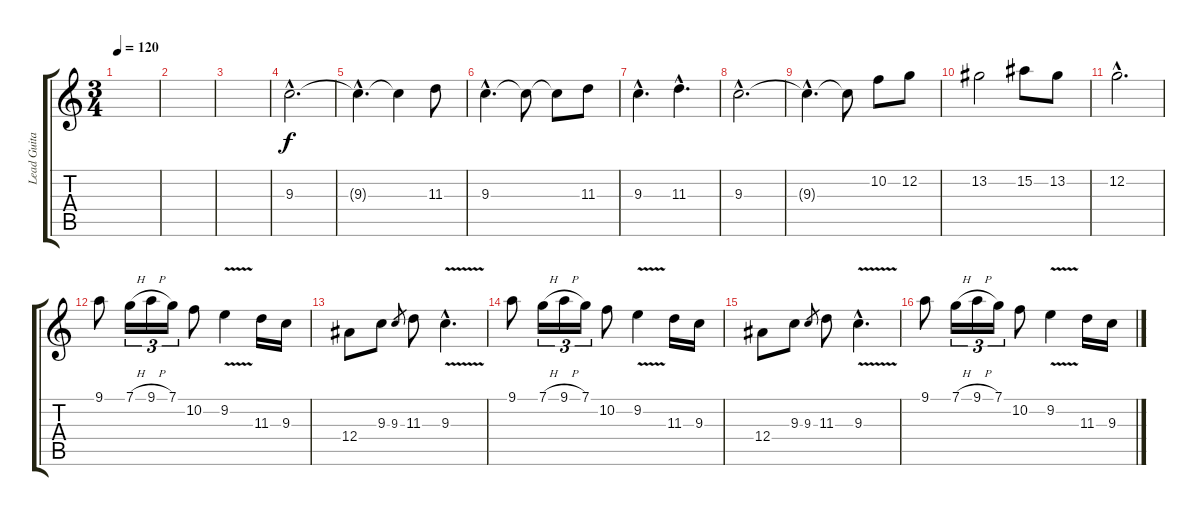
\track ("Lead Guitar" "Lead Guita") {instrument distortionguitar}
\staff {score tabs}
\tuning (C4 G3 Eb3 Bb2 F2 C2) {hide}
\ts (3 4)
\tempo 120
\clef g2
\ks c
|
|
|
9.3{hac}.2{d instrument lead1square} |
9.3{hac t}.4{d} 9.3{t}.4 11.3.8 |
9.3{hac}.4{d} 9.3{t}.8 9.3{t}.8 11.3.8 |
9.3{hac}.4{d} 11.3{hac}.4{d} |
9.3{hac}.2{d} |
9.3{hac t}.4{d} 9.3{t}.8 10.2.8 12.2.8 |
13.2.2 15.2.8 13.2.8 |
12.2{hac}.2{d} |
9.1.8{instrument distortionguitar} 7.1{h}.16{tu (3 2)} 9.1{h}.16{tu (3 2)} 7.1.16{tu (3 2)} 10.2.8 9.2{v}.4 11.3.16 9.3.16 |
12.4.8 9.3.8 9.3.8{gr} 11.3.8 9.3{v hac}.4{d} |
9.1.8 7.1{h}.16{tu (3 2)} 9.1{h}.16{tu (3 2)} 7.1.16{tu (3 2)} 10.2.8 9.2{v}.4 11.3.16 9.3.16 |
12.4.8 9.3.8 9.3.8{gr} 11.3.8 9.3{v hac}.4{d} |
9.1.8 7.1{h}.16{tu (3 2)} 9.1{h}.16{tu (3 2)} 7.1.16{tu (3 2)} 10.2.8 9.2{v}.4 11.3.16 9.3.16
